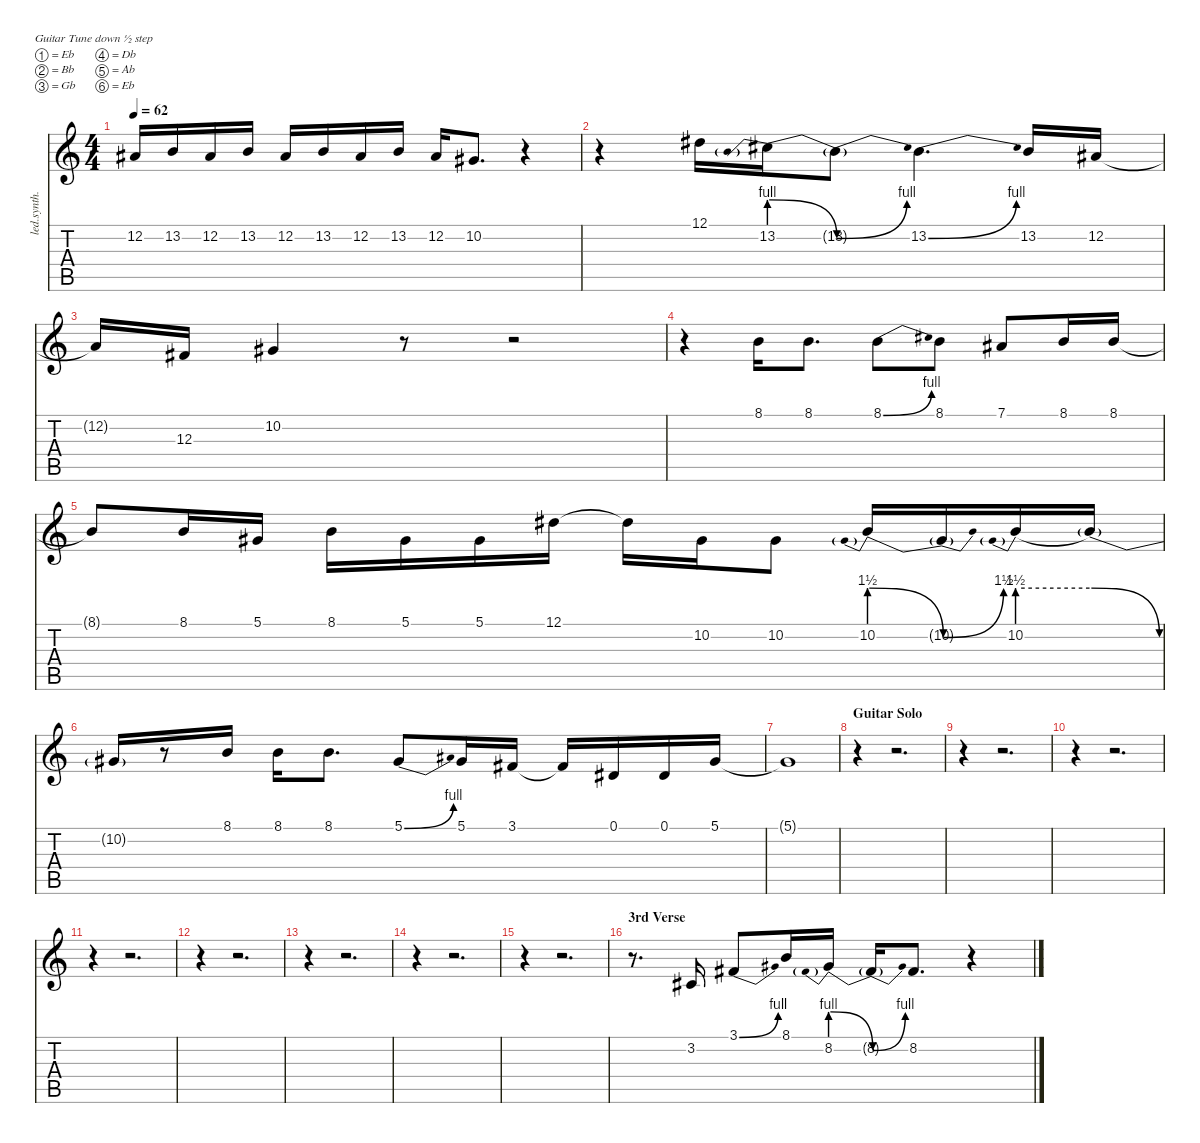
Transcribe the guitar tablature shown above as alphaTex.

\defaultSystemsLayout 4
\hideDynamics
\bracketExtendMode nobrackets
\otherSystemsTrackNameOrientation horizontal
\track ("Voice 2" "led.synth.") {instrument lead2sawtooth}
\staff {score tabs}
\tuning (Eb4 Bb3 Gb3 Db3 Ab2 Eb2)
\ts (4 4)
\tempo 62
\clef g2
\ks c
12.2{t acc #}.16{dy f} 13.2.16{dy mf} 12.2{acc #}.16 13.2.16 12.2{acc #}.16 13.2.16 12.2{acc #}.16 13.2.16 12.2{acc #}.16 10.2{acc #}.8{d} r.4 |
r.4 12.1{acc #}.16 13.2{be (prebendrelease 0 4 60 0)}.16 13.2{be (bend 0 0 60 4) t}.8{dy f} 13.2{be (bend 0 0 4.999999799999999 4)}.4{d dy mf} 13.2.16 12.2{acc #}.16 |
12.2{t acc #}.16{dy f} 12.3{acc #}.16{dy mf} 10.2{acc #}.4 r.8 r.2 |
r.4 8.1.16 8.1.8{d} 8.1{be (bend 0 0 4.999999799999999 4)}.8 8.1.8 7.1{acc #}.8 8.1.16 8.1.16 |
8.1{t}.8{dy f} 8.1.16 5.1{acc #}.16 8.1.16 5.1{acc #}.16 5.1{acc #}.16 12.1{acc #}.16 12.1{t acc #}.16 10.2{acc #}.16 10.2{acc #}.8 10.2{be (prebendrelease 0 6 60 0)}.16 10.2{be (bend 0 0 60 6) t acc #}.16 10.2{be (prebend 0 6 60 6)}.16 10.2{be (release 0 6 60 0) t}.16 |
10.2{be (hold 0 0 60 0) t acc #}.16 r.8 8.1.16 8.1.16 8.1.8{d} 5.1{be (bend 0 0 4.999999799999999 4) acc #}.8 5.1{acc #}.16 3.1{acc #}.16 3.1{t acc #}.16 0.1{acc #}.16 0.1{acc #}.16 5.1{acc #}.16 |
5.1{t acc #}.1 |
\section ("" "Guitar Solo")
r.4 r.2{d} |
r.4 r.2{d} |
r.4 r.2{d} |
r.4 r.2{d} |
r.4 r.2{d} |
r.4 r.2{d} |
r.4 r.2{d} |
r.4 r.2{d} |
\section ("" "3rd Verse")
r.8{d} 3.2{acc #}.16{dy mf} 3.1{be (bend 0 0 4.999999799999999 4) acc #}.8 8.1.16 8.2{be (prebendrelease 0 4 60 0)}.16 8.2{be (bend 0 0 60 4) t acc #}.16{dy f} 8.2{acc #}.8{d dy mf} r.4
